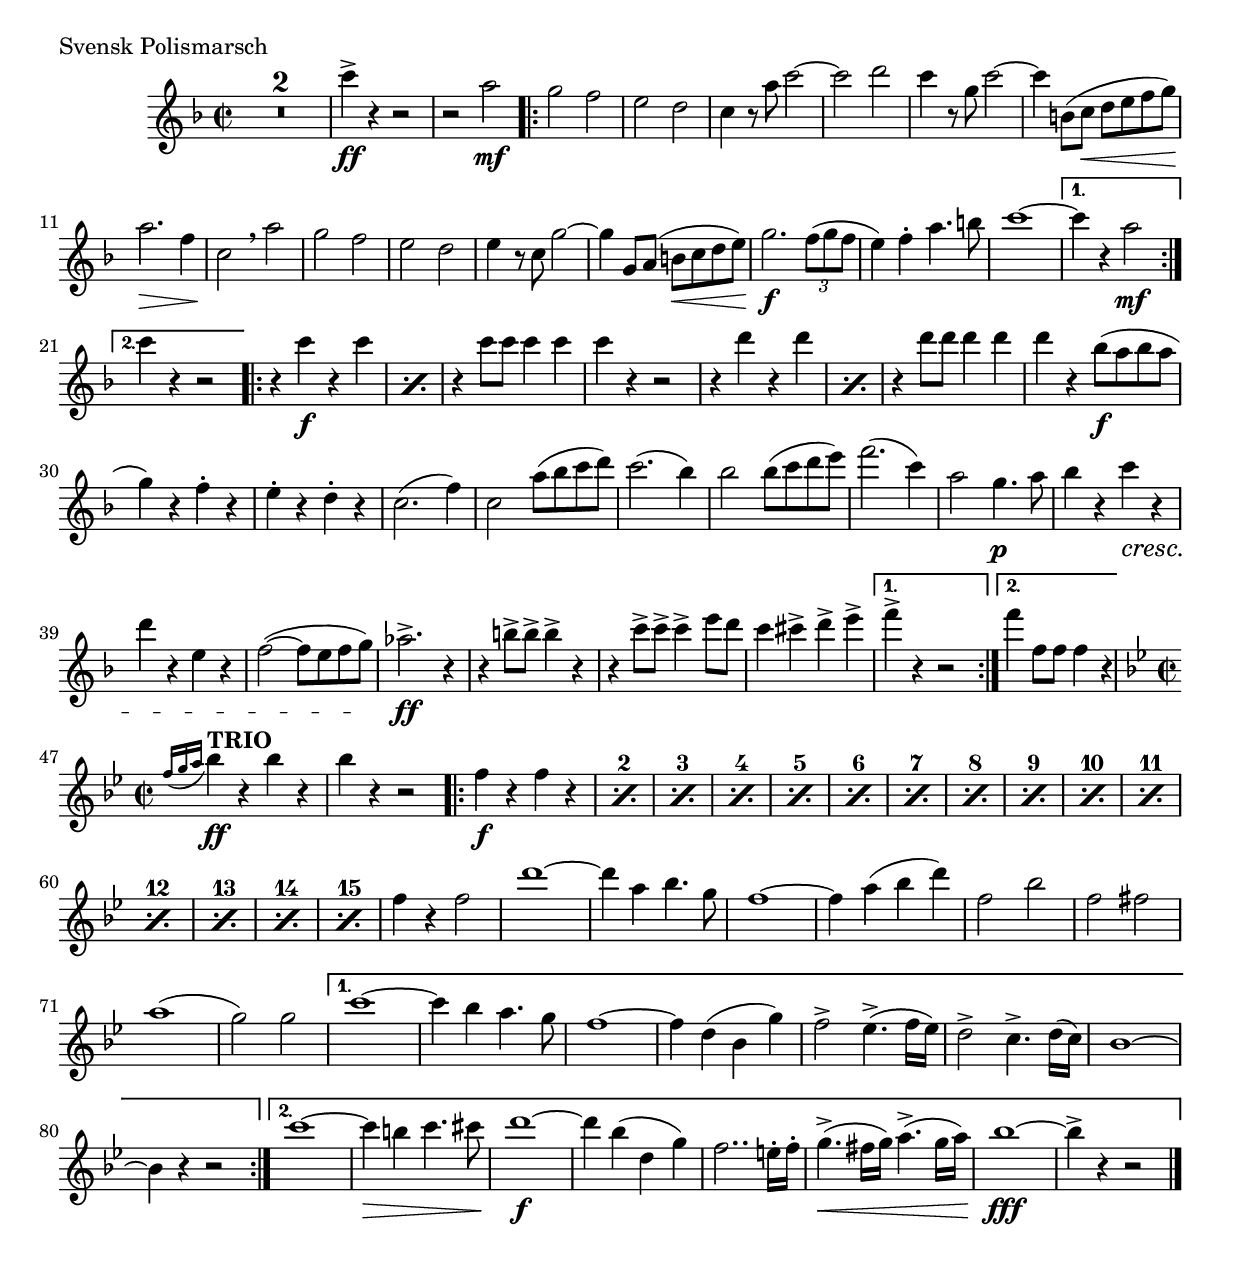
\version "2.18.0"
% When ready to include in collection:	1. Comment out top section with \Include file(s)
%					2. \midi section if present.
%Comment out from here
%{
\include "../../../Includes/Polis_format.ily"

%...to here
%}
  \score {

    % Svenska Polisens Marscher: 1. Title    
    \relative c'' { 
    	    \time 2/2 \key f \major \clef treble
    	    \override DynamicLineSpanner.staff-padding = #2
    	    \compressFullBarRests
    	    R1*2 |c'4->\ff r r2 |r a\mf 
   	    \repeat volta 2 {
    	    g2 f |e d |c4 r8 a' c2~ |c d2 |c4 r8 g c2~ |c4 b,8 (c\< d e f g\!)
    	    a2.\> f4 |c2\!\breathe a' |g f |e d |e4 r8 c g'2~ 
    	    g4 g,8 a (b\< c d e\!) |g2.\f \tuplet 3/2 {f8 (g f} |e4) f-. a4. b8 
    	    c1~ 
    	    }
  	    \alternative {
    	    	    {c4 r a2\mf}
    	    	    {c4 r r2}
 	    }
 	    \repeat volta 2 {
 	    \repeat percent 2 {r4 c\f r c} |r c8 c c4 c |c r r2
 	    \repeat percent 2 {r4 d r d} |r d8 d d4 d 
 	    d r bes8\f (a bes a |g4) r f-. r |e-. r d-. r |c2. (f4) 
 	    c2 a'8 (bes c d) |c2. (bes4) |bes2 bes8 (c d e) |f2. (c4) 
 	    a2 g4.\p a8 |bes4 r c\cresc r 
	    d r e, r |f2~ (f8 e f g)\! |aes2.->\ff r4 |r b8-> b-> b4-> r
	    r c8-> c-> c4-> e8 d |c4 cis-> d-> e->  
 	    }
 	    \alternative {
 	    	    {f-> r r2}
 	    	    {f4 f,8 f f4 r}
 	    }
    \break
    \key bes \major
    \time 2/2
    \acciaccatura {f16 [g a]} bes4\ff^\markup {\bold TRIO} r bes r |bes r r2
    \repeat volta 2 {
    	    \set countPercentRepeats = ##t
    	    \repeat percent 15 {f4\f r f r} |f r f2
    	    d'1~ |d4 a bes4. g8
    	    \set countPercentRepeats = ##f
    	    f1~ |f4 a (bes d) |f,2 bes |f fis | a1 ( |g2) g }
    	    \alternative {
    	    	    {c1~ |c4 bes a4. g8 |f1~ |f4 d (bes g')
    	    	     f2-> ees4.-> (f16 ees)|d2-> c4.-> d16 (c) |bes1~ |bes4 r r2}
    	    	    {c'1~ |c4\> b c4. cis8\!  |d1~\f |d4 bes (d, g)
    	    	     f2.. e16-. f-. |g4.->\< ( fis16 g) a4.-> ( g16 a)\!
    	    	     bes1~\fff |bes4-> r r2}
    	    }
    \bar "|."

    }%end relative
    \header {
    	    piece = "Svensk Polismarsch"
    	    composer = \markup {\concat {"P. Grundstr" \char#246 "m"}}
    	}
  }%end score
